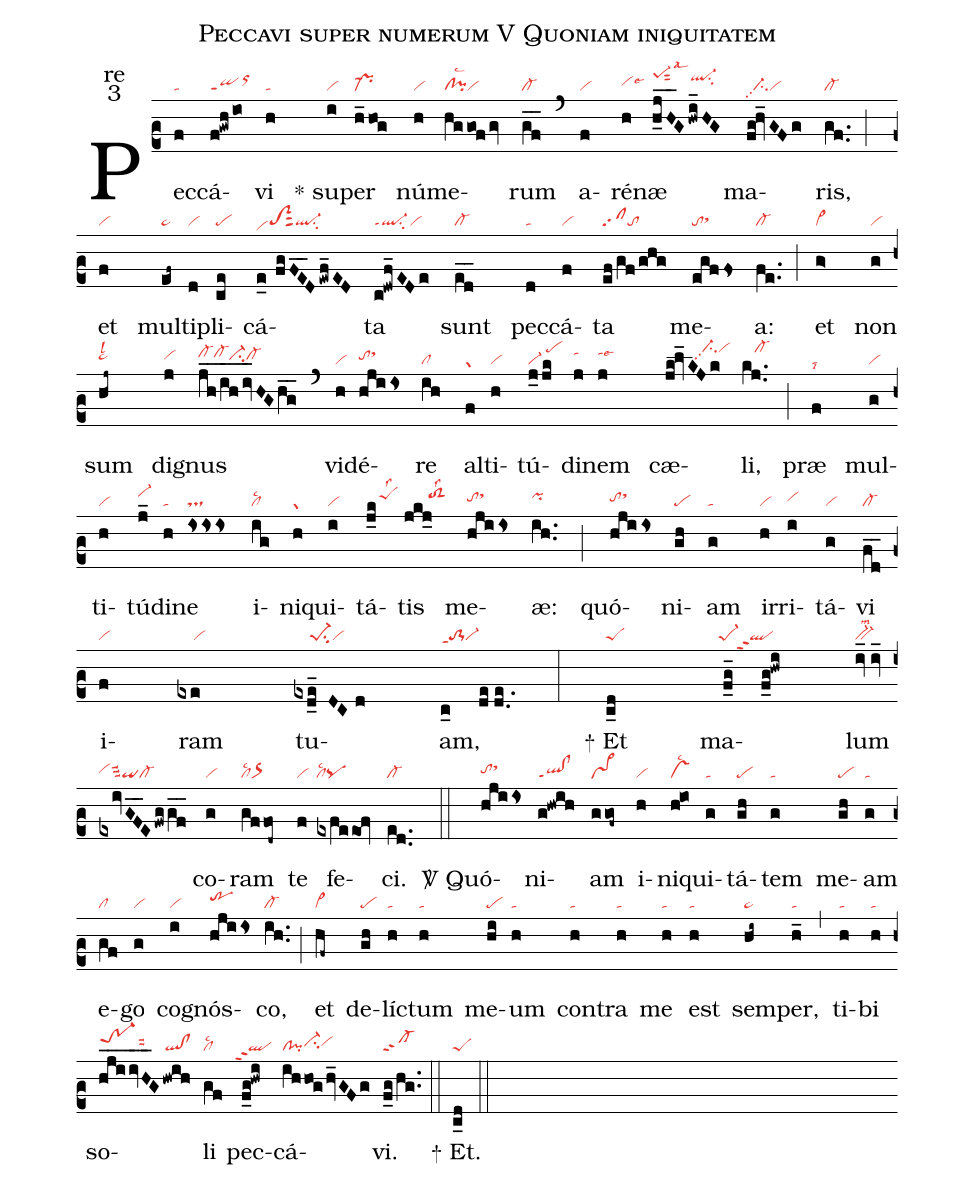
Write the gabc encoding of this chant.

name:Peccavi super numerum V Quoniam iniquitatem;
office-part:re;
mode:3;
nabc-lines:1;
%%
(c2) Pec(f|ta)cá(f!gwh/io|qippt1orhj)vi(h|ta) <sp>*</sp> su(i|vi)per(h_hog|pr-) nú(h|vi)me(hg/gof/gv|cl!pilsc2vi)rum(gf__|cl-) (`) a(f|vi)ré(h|vihhlse6)næ(h_jH__G/hwi_HG|pe-1hksut2lsal3ql-hjsu2) ma(fg!hv_GFg|//ci-pp2vi)ris,(gf..|cl-) (;) et(f|vi) mul(ef~|pe~)ti(d|vi)pli(ce|pe)cá(e_0//fgFE__D/ewf_ED|vihdtoS2sut2ql-su2)ta(c!dwf_EDe|ql-ppt1su2vi) sunt(ed__|cl-) pec(d|ta)cá(f|vi)ta(ef/gf/ghg|clpp2to) me(egffs|tosthh)a:(fe..|cl-) (;) et(g>|vi>) non(g|vi) sum(hj~|pe~hhlsl2) dig(j|vihh)nus(jh__/ih__iv_HGhg__|cl-hicl-hici-hhcl-hh) (`) vi(h|vi)dé(hjiis|tohhsthj)re(ih|cl) al(f|gr)ti(h|vi)tú(j_0/jk|vi-/pehk)di(j|tahj)nem(j|tahjlse6) cæ(jk!lv_KJk|///////////ci-hkpp2vihk)li,(kj..|////cl-hk) (;) præ(f|talsi8) mul(g|vi)ti(h|vi)tú(j_|vi-hj)di(h|ta)ne(isss|ts) i(ig|cllsc2)ni(h|gr)qui(i|vi)tá(j_k|////peShilss2)tis(jkj_|///////toS2hilss2) me(hjiis|tohhsthj)æ:(ih..|pihi) (;) quó(hjiis|tohhsthj)ni(gh|pe)am(g|ta) ir(h|vi)ri(i|vihh)tá(g|vi)vi(fd__|cl-) i(f|vi)ram(exe|/////vi) tu(exd_e_DCd|/////pe-1su2vi)am,(c_0//de/de..|to-1ppt1vi-) (:)

<sp>+</sp> Et(c_d|peS) ma(f_g_//f_g!hwi|`pe-1`qlppt2)lum(iv_iv_z|bv-lsm2|exivGF__E/fwggf__|vihhsuu3qicl-) co(g|vi)ram(gffod~|cllsc2or>) te(f|vi) fe(exfeeof|cllsc2pq)ci.(ed..|cl-) (::)

<sp>V/</sp> Quó(hjiis|tohhsthj)ni(g!hwih|ql!clppt1)am(ggof~|vs>) i(h|vi)ni(h@io|vslsc2)qui(g|ta)tá(gh|pe)tem(g|ta) me(gh|pe)am(g|ta) e(gf|cl)go(g|vi) cog(i|vi)nós(hjiis|trhi)co,(ih..|cl-) (;) et(hf~|vi>) de(gh|pe)líc(h|ta)tum(h|ta) me(hi|pe)um(h|ta) con(h|ta)tra(h|ta) me(h|ta) est(h|ta) sem(hi~|pe~)per,(h_|ta) (,) ti(h|ta)bi(h|ta) so(hji___ivH__G/hwih|trS-hisuu2ql!cl)li(gf|cllsc2) pec(f_g!hwi|``qlppt2)cá(ihhog/hv_GFg|cl!pici-hhvihh)vi.(f_g/hg..|cl-ppt2) (::)

<sp>+</sp> Et.(c_d|peS) (::)
